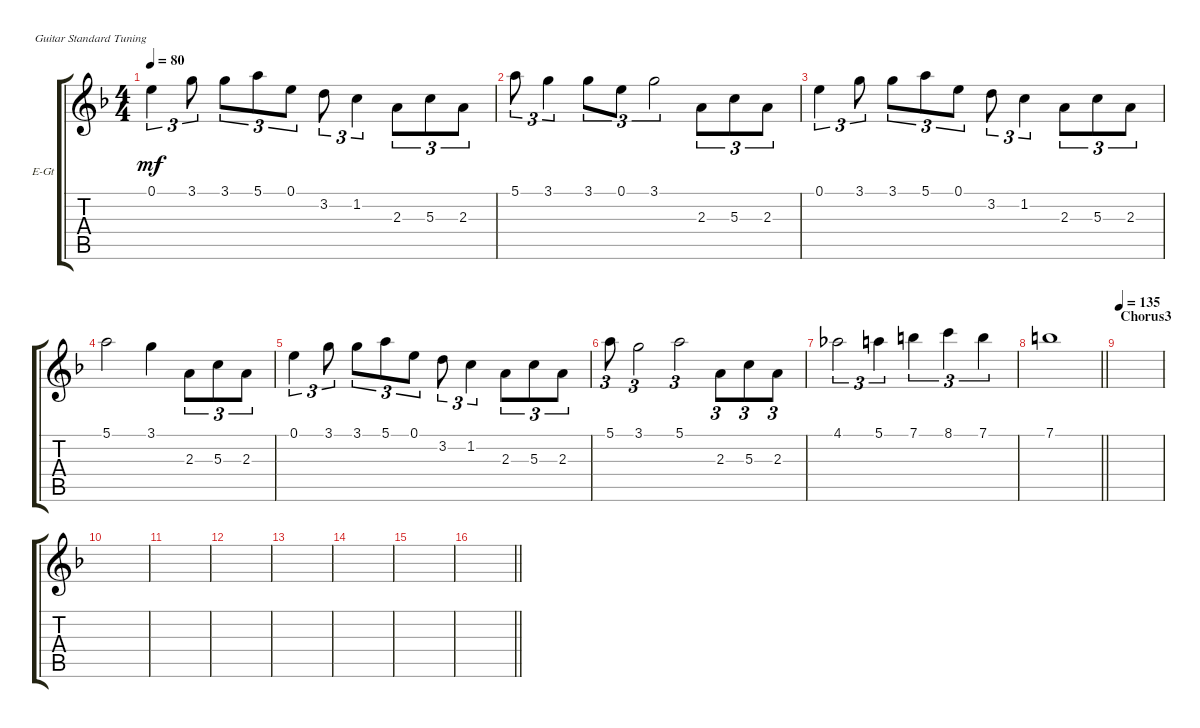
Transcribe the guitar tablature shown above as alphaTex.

\bracketExtendMode groupsimilarinstruments
\firstSystemTrackNameOrientation horizontal
\otherSystemsTrackNameOrientation horizontal
\track ("vocal back (Artur Potemkin)" "E-Gt") {instrument electricguitarclean}
\staff {score tabs}
\tuning (E4 B3 G3 D3 A2 E2)
\ts (4 4)
\tempo 80
\clef g2
\scale
0.333333
\ks dminor
0.1.4{tu (3 2) dy mf} 3.1.8{tu (3 2)} 3.1.8{tu (3 2)} 5.1.8{tu (3 2)} 0.1.8{tu (3 2)} 3.2.8{tu (3 2)} 1.2.4{tu (3 2)} 2.3.8{tu (3 2)} 5.3.8{tu (3 2)} 2.3.8{tu (3 2)} |
\scale
0.333333 5.1.8{tu (3 2)} 3.1.4{tu (3 2)} 3.1.8{tu (3 2)} 0.1.8{tu (3 2)} 3.1.2{tu (3 2)} 2.3.8{tu (3 2)} 5.3.8{tu (3 2)} 2.3.8{tu (3 2)} |
\scale
0.333333 0.1.4{tu (3 2)} 3.1.8{tu (3 2)} 3.1.8{tu (3 2)} 5.1.8{tu (3 2)} 0.1.8{tu (3 2)} 3.2.8{tu (3 2)} 1.2.4{tu (3 2)} 2.3.8{tu (3 2)} 5.3.8{tu (3 2)} 2.3.8{tu (3 2)} |
\scale
0.333333 5.1.2 3.1.4 2.3.8{tu (3 2)} 5.3.8{tu (3 2)} 2.3.8{tu (3 2)} |
\scale
0.333333 0.1.4{tu (3 2)} 3.1.8{tu (3 2)} 3.1.8{tu (3 2)} 5.1.8{tu (3 2)} 0.1.8{tu (3 2)} 3.2.8{tu (3 2)} 1.2.4{tu (3 2)} 2.3.8{tu (3 2)} 5.3.8{tu (3 2)} 2.3.8{tu (3 2)} |
\scale
0.333333 5.1.8{tu (3 2)} 3.1.2{tu (3 2)} 5.1.2{tu (3 2)} 2.3.8{tu (3 2)} 5.3.8{tu (3 2)} 2.3.8{tu (3 2)} |
\scale
0.333333 4.1.2{tu (3 2)} 5.1.4{tu (3 2)} 7.1.4{tu (3 2)} 8.1.4{tu (3 2)} 7.1.4{tu (3 2)} |
\scale
0.333333
\barLineRight lightlight
7.1.1 |
\section ("" "Chorus3")
\tempo 135
\scale
0.333333 |
\scale
0.333333 |
\scale
0.333333 |
\scale
0.333333 |
\scale
0.333333 |
\scale
0.333333 |
\scale
0.333333 |
\scale
0.333333
\barLineRight lightlight
